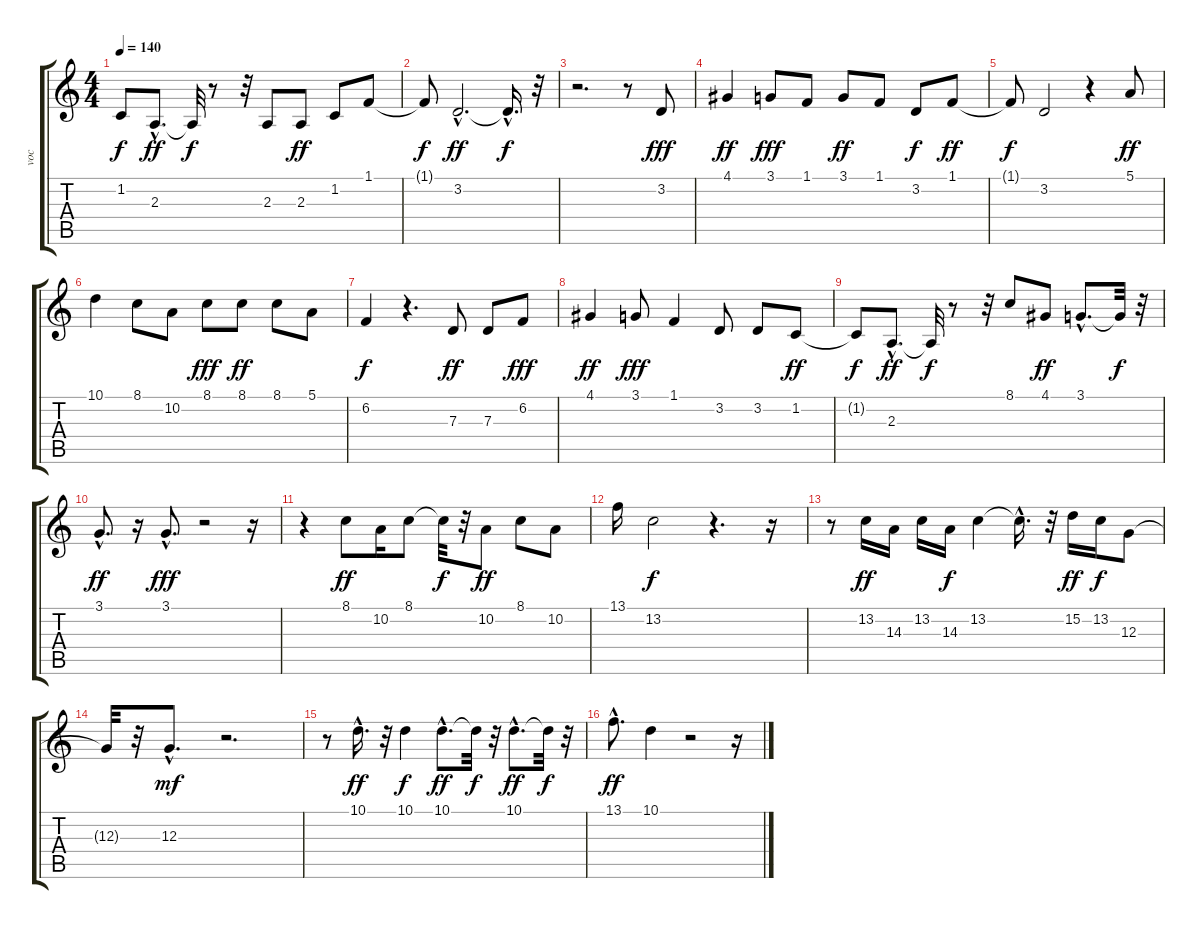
\track ("voc" "voc") {instrument lead6voice}
\staff {score tabs}
\tuning (E4 B3 G3 D3 A2 E2) {hide}
\ts (4 4)
\tempo 140
\clef g2
\ks c
1.2{t}.8{dy f} 2.3{hac}.8{d dy ff} 2.3{t}.32{dy f} r.8 r.32 2.3.8 2.3.8{dy ff} 1.2.8 1.1.8 |
1.1{t}.8{dy f} 3.2{hac}.2{d dy ff} 3.2{hac t}.16{d dy f} r.32 |
r.2{d} r.8 3.2.8{dy fff} |
4.1.4{dy ff} 3.1.8{dy fff} 1.1.8 3.1.8{dy ff} 1.1.8 3.2.8{dy f} 1.1.8{dy ff} |
1.1{t}.8{dy f} 3.2.2 r.4 5.1.8{dy ff} |
10.1.4 8.1.8 10.2.8 8.1.8{dy fff} 8.1.8{dy ff} 8.1.8 5.1.8 |
6.2.4{dy f} r.4{d} 7.3.8{dy ff} 7.3.8 6.2.8{dy fff} |
4.1.4{dy ff} 3.1.8{dy fff} 1.1.4 3.2.8 3.2.8 1.2.8{dy ff} |
1.2{t}.8{dy f} 2.3{hac}.8{d dy ff} 2.3{t}.32{dy f} r.8 r.32 8.1.8 4.1.8{dy ff} 3.1{hac}.8{d} 3.1{t}.32{dy f} r.32 |
3.1{hac}.8{d dy ff} r.16 3.1{hac}.8{d dy fff} r.2 r.16 |
r.4 8.1.8{dy ff} 10.2.16 8.1.8 8.1{t}.32{dy f} r.32 10.2.8{dy ff} 8.1.8 10.2.8 |
13.1.16 13.2.2{dy f} r.4{d} r.16 |
r.8 13.2.16{dy ff} 14.3.16 13.2.16 14.3.16{dy f} 13.2.4 13.2{hac t}.16{d} r.32 15.2.16{dy ff} 13.2.16{dy f} 12.3.8 |
12.3{t}.32 r.32 12.3{hac}.8{d dy mf} r.2{d} |
r.8 10.1{hac}.16{d dy ff} r.32 10.1.4{dy f} 10.1{hac}.8{d dy ff} 10.1{t}.32{dy f} r.32 10.1{hac}.8{d dy ff} 10.1{t}.32{dy f} r.32 |
13.1{hac}.8{d dy ff} 10.1.4 r.2 r.16
